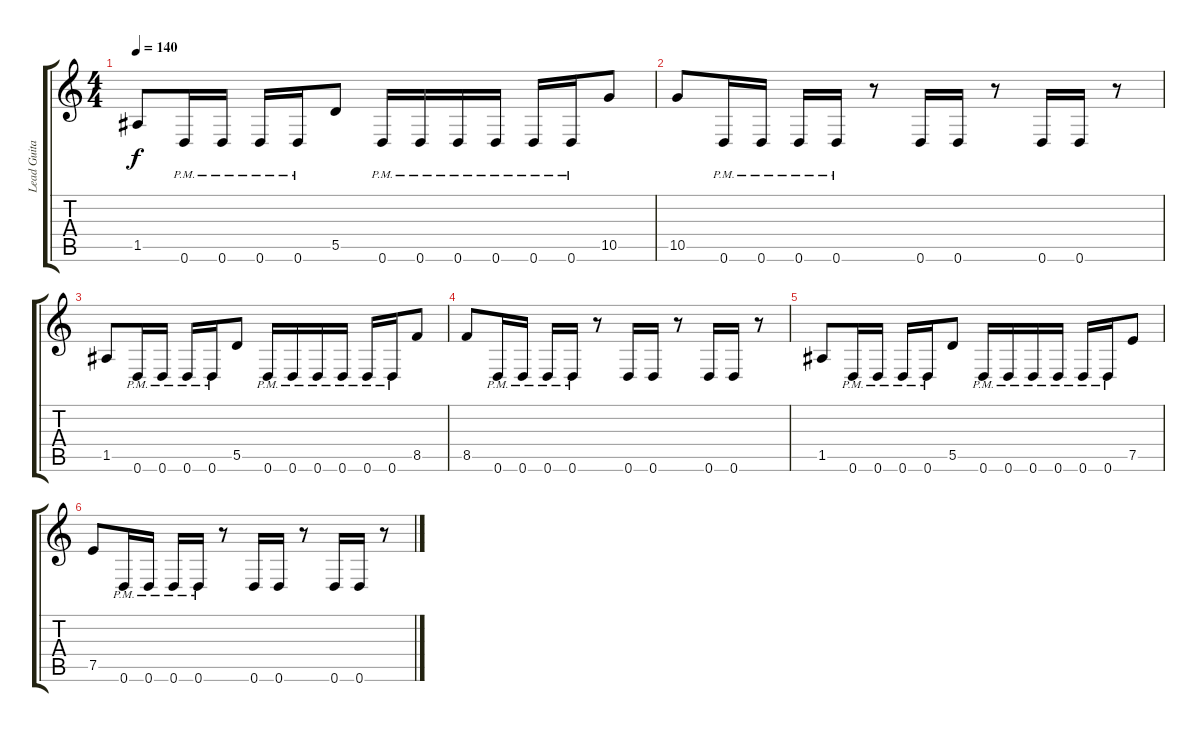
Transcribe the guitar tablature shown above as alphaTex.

\track ("Lead Guitar" "Lead Guita") {instrument overdrivenguitar}
\staff {score tabs}
\tuning (E4 B3 G3 D3 A2 D2) {hide}
\ts (4 4)
\tempo 140
\clef g2
\ks c
1.5.8{dy f} 0.6{pm}.16 0.6{pm}.16 0.6{pm}.16 0.6{pm}.16 5.5.8 0.6{pm}.16 0.6{pm}.16 0.6{pm}.16 0.6{pm}.16 0.6{pm}.16 0.6{pm}.16 10.5.8 |
10.5.8 0.6{pm}.16 0.6{pm}.16 0.6{pm}.16 0.6{pm}.16 r.8 0.6.16 0.6.16 r.8 0.6.16 0.6.16 r.8 |
1.5.8 0.6{pm}.16 0.6{pm}.16 0.6{pm}.16 0.6{pm}.16 5.5.8 0.6{pm}.16 0.6{pm}.16 0.6{pm}.16 0.6{pm}.16 0.6{pm}.16 0.6{pm}.16 8.5.8 |
8.5.8 0.6{pm}.16 0.6{pm}.16 0.6{pm}.16 0.6{pm}.16 r.8 0.6.16 0.6.16 r.8 0.6.16 0.6.16 r.8 |
1.5.8 0.6{pm}.16 0.6{pm}.16 0.6{pm}.16 0.6{pm}.16 5.5.8 0.6{pm}.16 0.6{pm}.16 0.6{pm}.16 0.6{pm}.16 0.6{pm}.16 0.6{pm}.16 7.5.8 |
7.5.8 0.6{pm}.16 0.6{pm}.16 0.6{pm}.16 0.6{pm}.16 r.8 0.6.16 0.6.16 r.8 0.6.16 0.6.16 r.8
